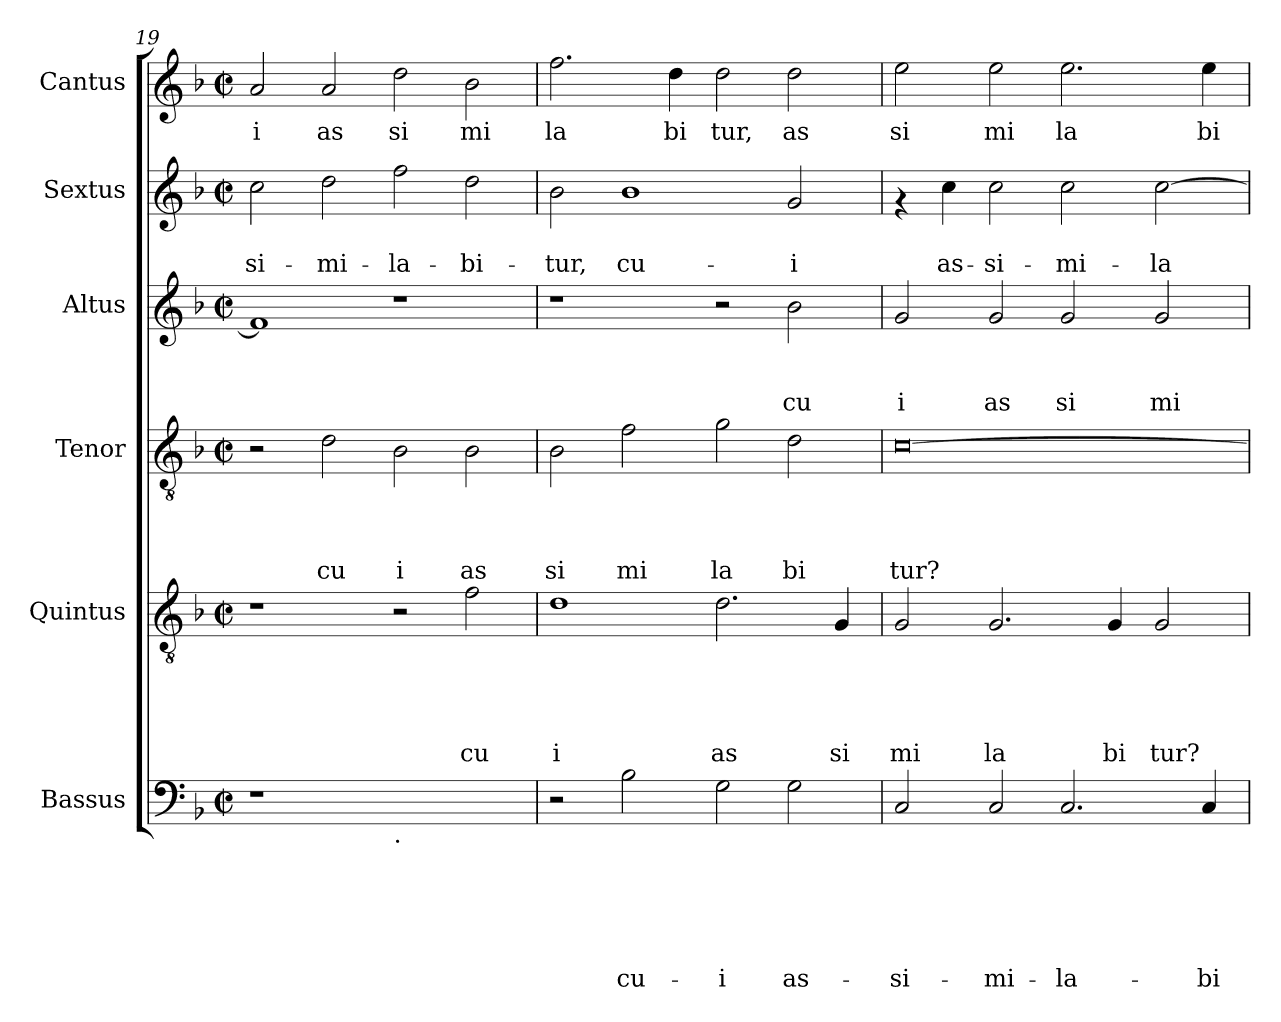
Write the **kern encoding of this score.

**kern	**text	**text	**text	**text	**text	**text	**kern	**text	**text	**text	**text	**text	**kern	**text	**text	**text	**text	**kern	**text	**text	**text	**kern	**text	**text	**kern	**text
*part6	*part6	*part6	*part6	*part6	*part6	*part6	*part5	*part5	*part5	*part5	*part5	*part5	*part4	*part4	*part4	*part4	*part4	*part3	*part3	*part3	*part3	*part2	*part2	*part2	*part1	*part1
*staff6	*staff6	*staff6	*staff6	*staff6	*staff6	*staff6	*staff5	*staff5	*staff5	*staff5	*staff5	*staff5	*staff4	*staff4	*staff4	*staff4	*staff4	*staff3	*staff3	*staff3	*staff3	*staff2	*staff2	*staff2	*staff1	*staff1
*I"Bassus	*	*	*	*	*	*	*I"Quintus	*	*	*	*	*	*I"Tenor	*	*	*	*	*I"Altus	*	*	*	*I"Sextus	*	*	*I"Cantus	*
*clefF4	*	*	*	*	*	*	*clefGv2	*	*	*	*	*	*clefGv2	*	*	*	*	*clefG2	*	*	*	*clefG2	*	*	*clefG2	*
*k[b-]	*	*	*	*	*	*	*k[b-]	*	*	*	*	*	*k[b-]	*	*	*	*	*k[b-]	*	*	*	*k[b-]	*	*	*k[b-]	*
*F:	*	*	*	*	*	*	*F:	*	*	*	*	*	*F:	*	*	*	*	*F:	*	*	*	*F:	*	*	*F:	*
*M2/2	*	*	*	*	*	*	*M2/2	*	*	*	*	*	*M2/2	*	*	*	*	*M2/2	*	*	*	*M2/2	*	*	*M2/2	*
*met(c|)	*	*	*	*	*	*	*met(c|)	*	*	*	*	*	*met(c|)	*	*	*	*	*met(c|)	*	*	*	*met(c|)	*	*	*met(c|)	*
=19	=19	=19	=19	=19	=19	=19	=19	=19	=19	=19	=19	=19	=19	=19	=19	=19	=19	=19	=19	=19	=19	=19	=19	=19	=19	=19
!	!	!	!	!	!	!	!	!	!	!	!	!	!	!	!	!	!	!	!	!	!	!	!	!LO:LY:b	!	!LO:LY:b
1r	.	.	.	.	.	.	1r	.	.	.	.	.	2r	.	.	.	.	1f]	.	.	.	2cc\	.	-si-	2a/	i
!	!	!	!	!	!	!	!	!	!	!	!	!	!	!	!	!	!LO:LY:b	!	!	!	!	!	!	!LO:LY:b	!	!LO:LY:b
.	.	.	.	.	.	.	.	.	.	.	.	.	2d\	.	.	.	cu	.	.	.	.	2dd\	.	-mi-	2a/	as
!LO:TX:b:t=.	!	!	!	!	!	!	!	!	!	!	!	!	!	!	!	!	!	!	!	!	!	!	!	!	!	!
!	!	!	!	!	!	!	!	!	!	!	!	!	!	!	!	!	!LO:LY:b	!	!	!	!	!	!	!LO:LY:b	!	!LO:LY:b
1ryy	.	.	.	.	.	.	2r	.	.	.	.	.	2B-\	.	.	.	i	1r	.	.	.	2ff\	.	-la-	2dd\	si
!	!	!	!	!	!	!	!	!	!	!	!	!LO:LY:b	!	!	!	!	!LO:LY:b	!	!	!	!	!	!	!LO:LY:b	!	!LO:LY:b
.	.	.	.	.	.	.	2f\	.	.	.	.	cu	2B-\	.	.	.	as	.	.	.	.	2dd\	.	-bi-	2b-\	mi
=20	=20	=20	=20	=20	=20	=20	=20	=20	=20	=20	=20	=20	=20	=20	=20	=20	=20	=20	=20	=20	=20	=20	=20	=20	=20	=20
!	!	!	!	!	!	!	!	!	!	!	!	!LO:LY:b	!	!	!	!	!LO:LY:b	!	!	!	!	!	!	!LO:LY:b	!	!LO:LY:b
2r	.	.	.	.	.	.	1d	.	.	.	.	i	2B-\	.	.	.	si	1r	.	.	.	2b-\	.	-tur,	2.ff\	la
!	!	!	!	!	!	!LO:LY:b	!	!	!	!	!	!	!	!	!	!	!LO:LY:b	!	!	!	!	!	!	!LO:LY:b	!	!
2B-\	.	.	.	.	.	cu-	.	.	.	.	.	.	2f\	.	.	.	mi	.	.	.	.	1b-	.	cu-	.	.
!	!	!	!	!	!	!	!	!	!	!	!	!	!	!	!	!	!	!	!	!	!	!	!	!	!	!LO:LY:b
.	.	.	.	.	.	.	.	.	.	.	.	.	.	.	.	.	.	.	.	.	.	.	.	.	4dd\	bi
!	!	!	!	!	!	!LO:LY:b	!	!	!	!	!	!LO:LY:b	!	!	!	!	!LO:LY:b	!	!	!	!	!	!	!	!	!LO:LY:b
2G\	.	.	.	.	.	-i	2.d\	.	.	.	.	as	2g\	.	.	.	la	2r	.	.	.	.	.	.	2dd\	tur,
!	!	!	!	!	!	!LO:LY:b	!	!	!	!	!	!	!	!	!	!	!LO:LY:b	!	!	!	!LO:LY:b	!	!	!LO:LY:b	!	!LO:LY:b
2G\	.	.	.	.	.	as-	.	.	.	.	.	.	2d\	.	.	.	bi	2b-\	.	.	cu	2g/	.	-i	2dd\	as
!	!	!	!	!	!	!	!	!	!	!	!	!LO:LY:b	!	!	!	!	!	!	!	!	!	!	!	!	!	!
.	.	.	.	.	.	.	4G/	.	.	.	.	si	.	.	.	.	.	.	.	.	.	.	.	.	.	.
=21	=21	=21	=21	=21	=21	=21	=21	=21	=21	=21	=21	=21	=21	=21	=21	=21	=21	=21	=21	=21	=21	=21	=21	=21	=21	=21
!	!	!	!	!	!	!LO:LY:b	!	!	!	!	!	!LO:LY:b	!	!	!	!	!LO:LY:b	!	!	!	!LO:LY:b	!	!	!	!	!LO:LY:b
2C/	.	.	.	.	.	-si-	2G/	.	.	.	.	mi	[<0c	.	.	.	tur?	2g/	.	.	i	4rf	.	.	2ee\	si
!	!	!	!	!	!	!	!	!	!	!	!	!	!	!	!	!	!	!	!	!	!	!	!	!LO:LY:b	!	!
.	.	.	.	.	.	.	.	.	.	.	.	.	.	.	.	.	.	.	.	.	.	4cc\	.	as-	.	.
!	!	!	!	!	!	!LO:LY:b	!	!	!	!	!	!LO:LY:b	!	!	!	!	!	!	!	!	!LO:LY:b	!	!	!LO:LY:b	!	!LO:LY:b
2C/	.	.	.	.	.	-mi-	2.G/	.	.	.	.	la	.	.	.	.	.	2g/	.	.	as	2cc\	.	-si-	2ee\	mi
!	!	!	!	!	!	!LO:LY:b	!	!	!	!	!	!	!	!	!	!	!	!	!	!	!LO:LY:b	!	!	!LO:LY:b	!	!LO:LY:b
2.C/	.	.	.	.	.	-la-	.	.	.	.	.	.	.	.	.	.	.	2g/	.	.	si	2cc\	.	-mi-	2.ee\	la
!	!	!	!	!	!	!	!	!	!	!	!	!LO:LY:b	!	!	!	!	!	!	!	!	!	!	!	!	!	!
.	.	.	.	.	.	.	4G/	.	.	.	.	bi	.	.	.	.	.	.	.	.	.	.	.	.	.	.
!	!	!	!	!	!	!	!	!	!	!	!	!LO:LY:b	!	!	!	!	!	!	!	!	!LO:LY:b	!	!	!LO:LY:b	!	!
.	.	.	.	.	.	.	2G/	.	.	.	.	tur?	.	.	.	.	.	2g/	.	.	mi	[<2cc\	.	-la-	.	.
!	!	!	!	!	!	!LO:LY:b	!	!	!	!	!	!	!	!	!	!	!	!	!	!	!	!	!	!	!	!LO:LY:b
4C/	.	.	.	.	.	-bi-	.	.	.	.	.	.	.	.	.	.	.	.	.	.	.	.	.	.	4ee\	bi
=	=	=	=	=	=	=	=	=	=	=	=	=	=	=	=	=	=	=	=	=	=	=	=	=	=	=
*-	*-	*-	*-	*-	*-	*-	*-	*-	*-	*-	*-	*-	*-	*-	*-	*-	*-	*-	*-	*-	*-	*-	*-	*-	*-	*-
